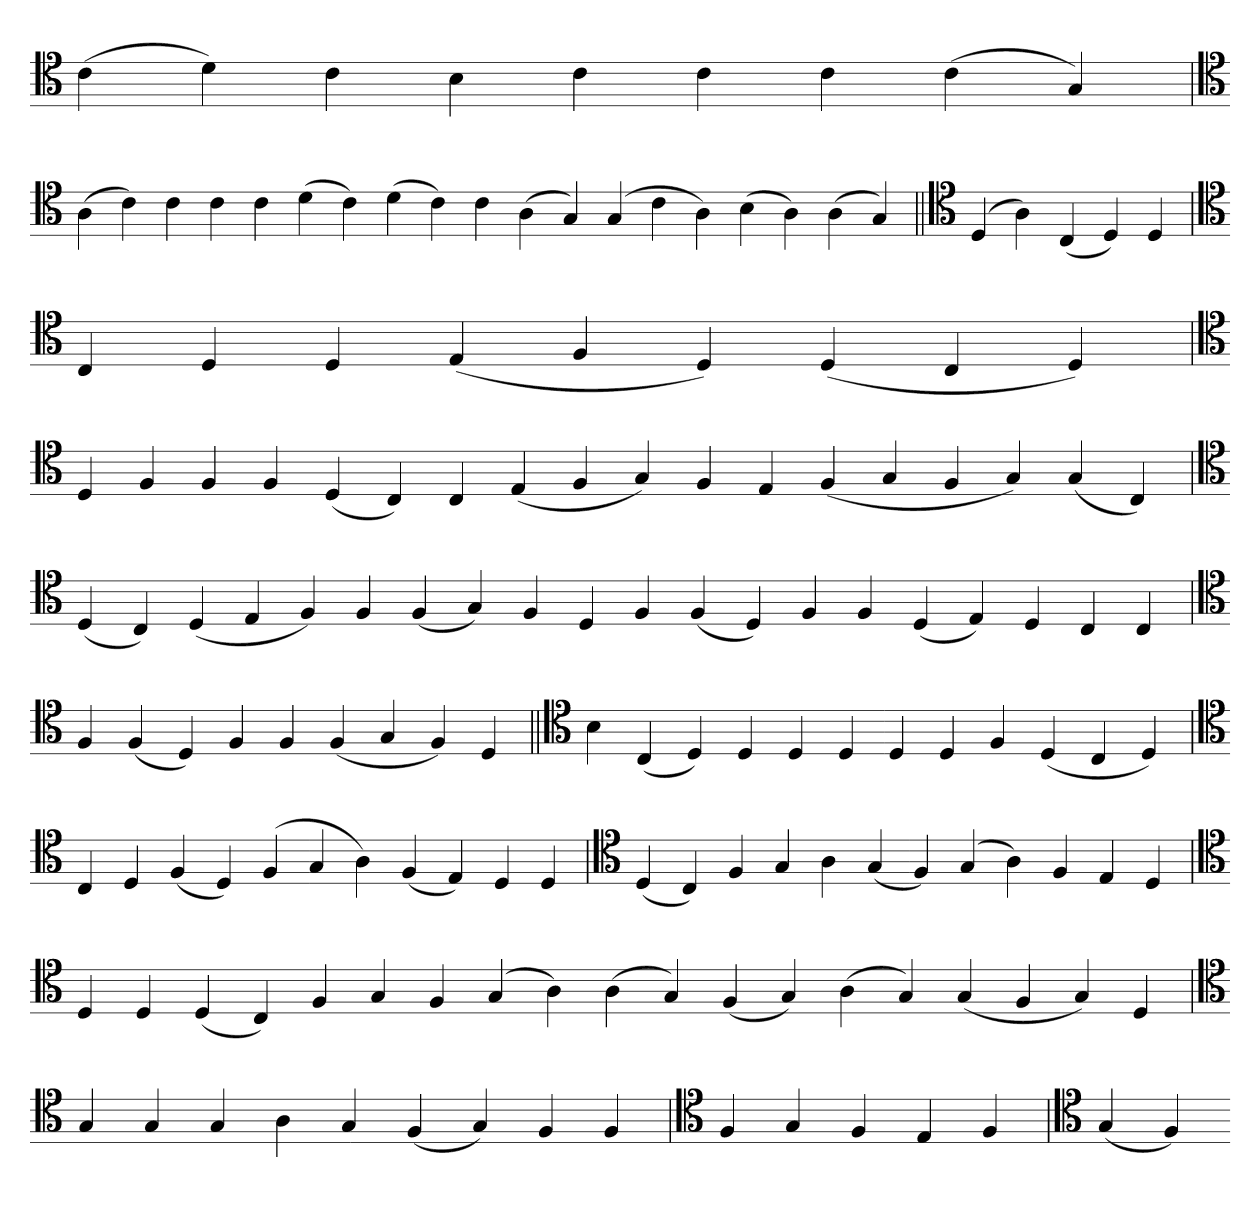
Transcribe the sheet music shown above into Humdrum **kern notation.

**kern
*part1
*staff1
*clefC4
=
(4c
4d)
4c
4B
4c
4c
4c
(4c
4G)
=`
*clefC4
(4A
4c)
4c
4c
4c
(4d
4c)
(4d
4c)
4c
(4A
4G)
(4G
4c
4A)
(4B
4A)
(4A
4G)
=||
*clefC4
(4D
4A)
(4C
4D)
4D
=`
*clefC4
4C
4D
4D
(4E
4F
4D)
(4D
4C
4D)
=`
*clefC4
4D
4F
4F
4F
(4D
4C)
4C
(4E
4F
4G)
4F
4E
(4F
4G
4F
4G)
(4G
4C)
='
*clefC4
(4D
4C)
(4D
4E
4F)
4F
(4F
4G)
4F
4D
4F
(4F
4D)
4F
4F
(4D
4E)
4D
4C
4C
='
*clefC4
4F
(4F
4D)
4F
4F
(4F
4G
4F)
4D
=||
*clefC4
4B
(4C
4D)
4D
4D
4D
4D
4D
4F
(4D
4C
4D)
=`
*clefC4
4C
4D
(4F
4D)
(4F
4G
4A)
(4F
4E)
4D
4D
='
*clefC4
(4D
4C)
4F
4G
4A
(4G
4F)
(4G
4A)
4F
4E
4D
=`
*clefC4
4D
4D
(4D
4C)
4F
4G
4F
(4G
4A)
(4A
4G)
(4F
4G)
(4A
4G)
(4G
4F
4G)
4D
='
*clefC4
4G
4G
4G
4A
4G
(4F
4G)
4F
4F
='
*clefC4
4F
4G
4F
4E
4F
=`
*clefC4
(4G
4F)
=-
*-
